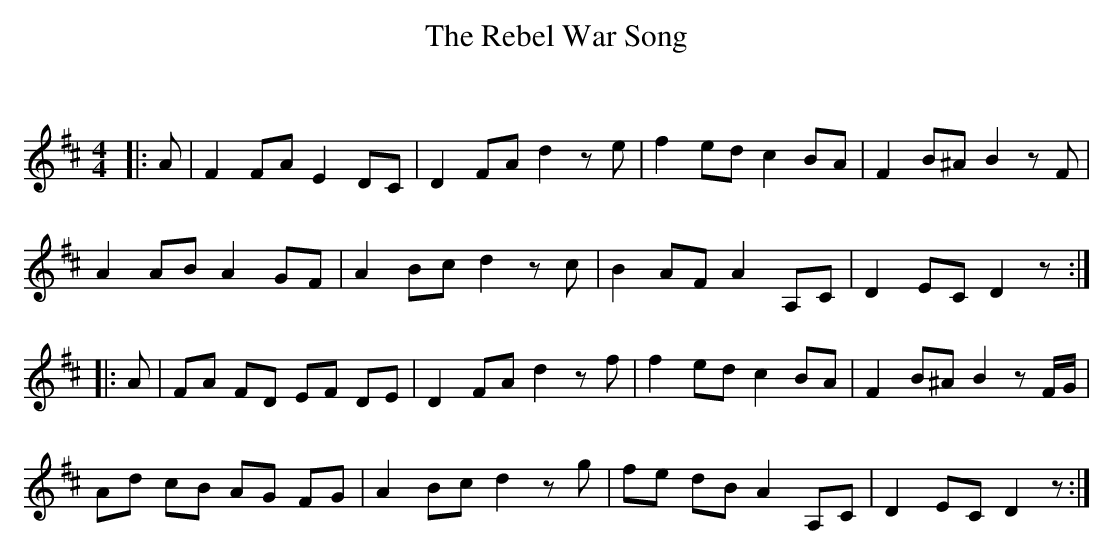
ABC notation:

X:1
T: The Rebel War Song
C:
Q: 232
K:D
M:4/4
L:1/8
|:A|F2 FA E2 DC|D2 FA d2 ze|f2 ed c2 BA|F2 B^A B2 zF|
A2 AB A2 GF|A2 Bc d2 zc|B2 AF A2 A,C|D2 EC D2 z:|
|:A|FA FD EF DE|D2 FA d2 zf|f2 ed c2 BA|F2 B^A B2 zF1/2G1/2|
Ad cB AG FG|A2 Bc d2 zg|fe dB A2 A,C|D2 EC D2 z:|
